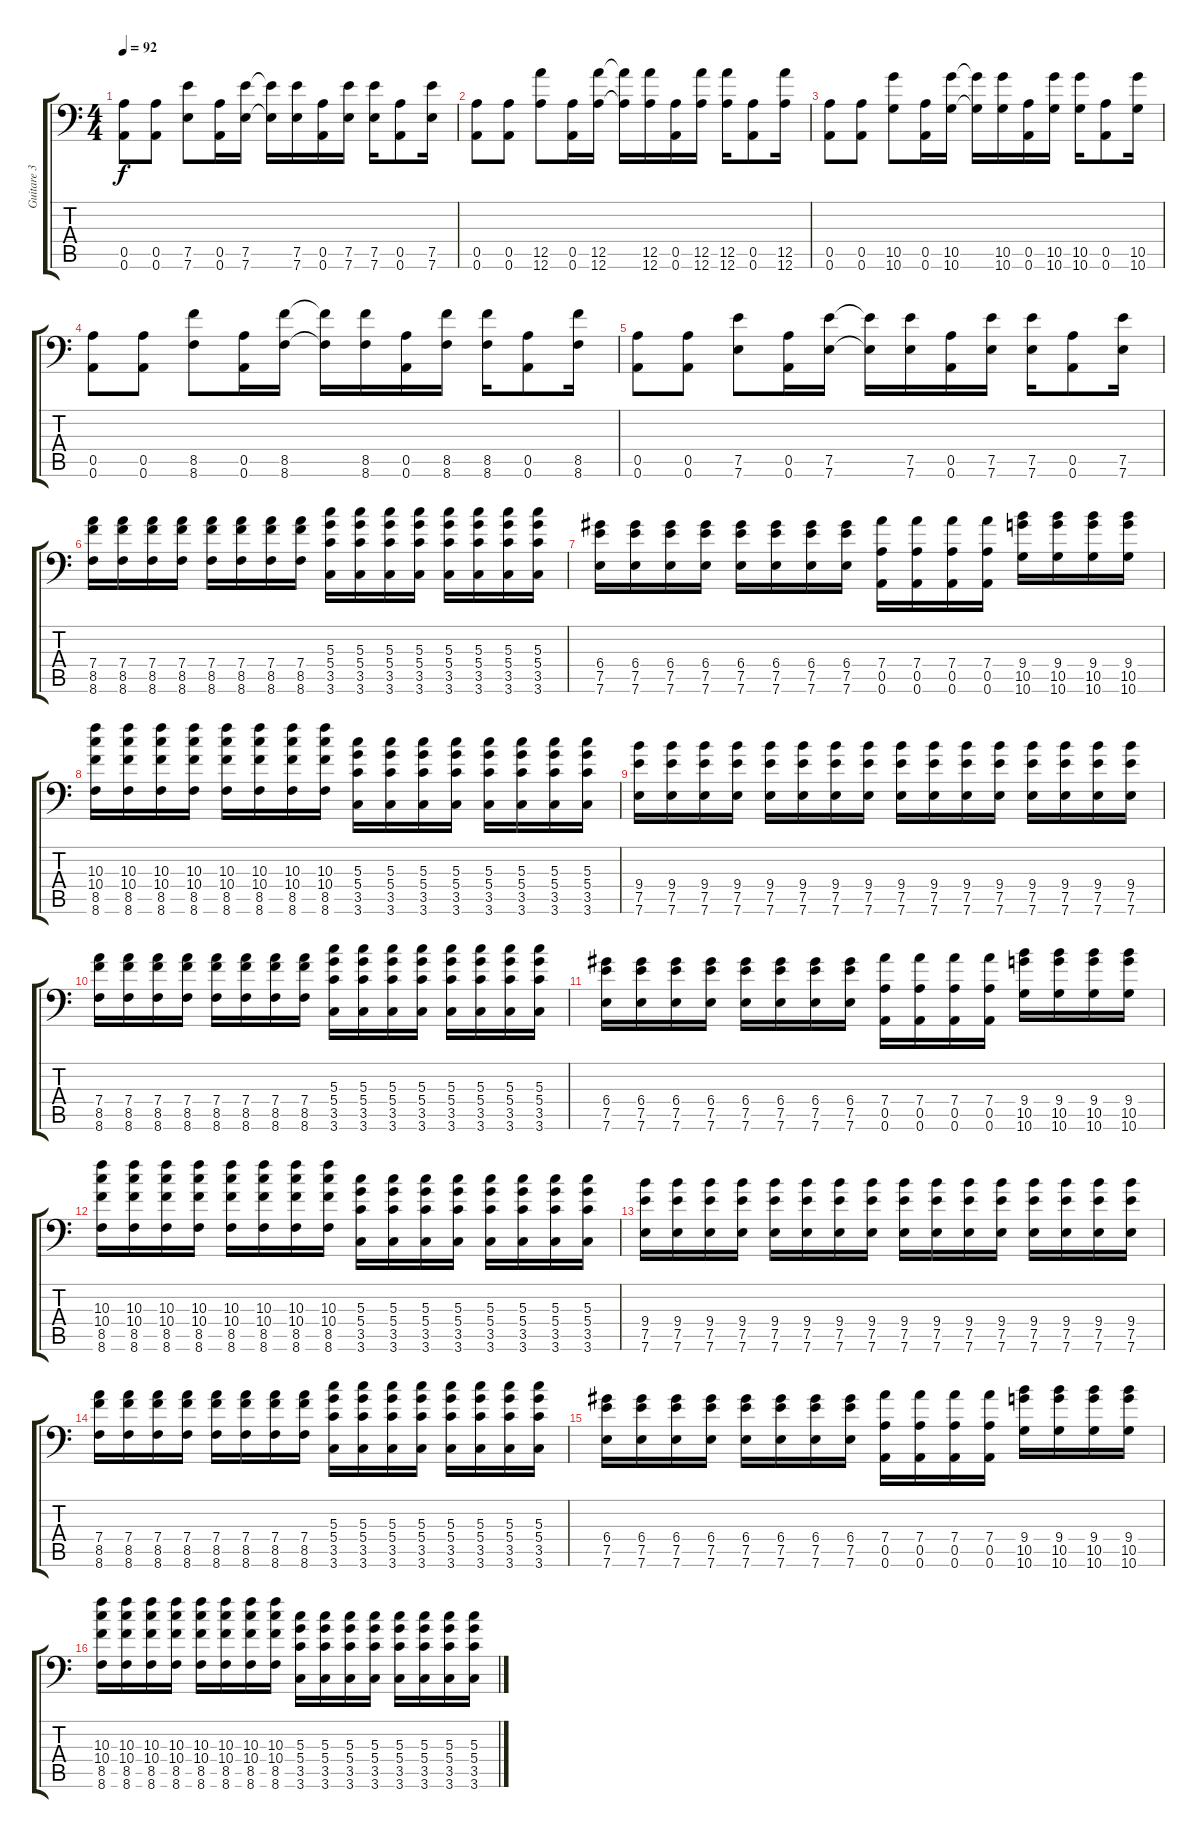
\track ("Guitare 3" "Guitare 3") {instrument overdrivenguitar}
\staff {score tabs}
\tuning (E4 B3 G3 D3 A2 A1) {hide}
\ts (4 4)
\tempo 92
\clef f4
\ks c
(0.5 0.6).8{dy f} (0.5 0.6).8 (7.5 7.6).8 (0.5 0.6).16 (7.5 7.6).16 (7.5{t} 7.6{t}).16 (7.5 7.6).16 (0.5 0.6).16 (7.5 7.6).16 (7.5 7.6).16 (0.5 0.6).8 (7.5 7.6).16 |
(0.5 0.6).8 (0.5 0.6).8 (12.5 12.6).8 (0.5 0.6).16 (12.5 12.6).16 (12.5{t} 12.6{t}).16 (12.5 12.6).16 (0.5 0.6).16 (12.5 12.6).16 (12.5 12.6).16 (0.5 0.6).8 (12.5 12.6).16 |
(0.5 0.6).8 (0.5 0.6).8 (10.5 10.6).8 (0.5 0.6).16 (10.5 10.6).16 (10.5{t} 10.6{t}).16 (10.5 10.6).16 (0.5 0.6).16 (10.5 10.6).16 (10.5 10.6).16 (0.5 0.6).8 (10.5 10.6).16 |
(0.5 0.6).8 (0.5 0.6).8 (8.5 8.6).8 (0.5 0.6).16 (8.5 8.6).16 (8.5{t} 8.6{t}).16 (8.5 8.6).16 (0.5 0.6).16 (8.5 8.6).16 (8.5 8.6).16 (0.5 0.6).8 (8.5 8.6).16 |
(0.5 0.6).8 (0.5 0.6).8 (7.5 7.6).8 (0.5 0.6).16 (7.5 7.6).16 (7.5{t} 7.6{t}).16 (7.5 7.6).16 (0.5 0.6).16 (7.5 7.6).16 (7.5 7.6).16 (0.5 0.6).8 (7.5 7.6).16 |
(7.4 8.5 8.6).16 (7.4 8.5 8.6).16 (7.4 8.5 8.6).16 (7.4 8.5 8.6).16 (7.4 8.5 8.6).16 (7.4 8.5 8.6).16 (7.4 8.5 8.6).16 (7.4 8.5 8.6).16 (5.3 5.4 3.5 3.6).16 (5.3 5.4 3.5 3.6).16 (5.3 5.4 3.5 3.6).16 (5.3 5.4 3.5 3.6).16 (5.3 5.4 3.5 3.6).16 (5.3 5.4 3.5 3.6).16 (5.3 5.4 3.5 3.6).16 (5.3 5.4 3.5 3.6).16 |
(6.4 7.5 7.6).16 (6.4 7.5 7.6).16 (6.4 7.5 7.6).16 (6.4 7.5 7.6).16 (6.4 7.5 7.6).16 (6.4 7.5 7.6).16 (6.4 7.5 7.6).16 (6.4 7.5 7.6).16 (7.4 0.5 0.6).16 (7.4 0.5 0.6).16 (7.4 0.5 0.6).16 (7.4 0.5 0.6).16 (9.4 10.5 10.6).16 (9.4 10.5 10.6).16 (9.4 10.5 10.6).16 (9.4 10.5 10.6).16 |
(10.3 10.4 8.5 8.6).16 (10.3 10.4 8.5 8.6).16 (10.3 10.4 8.5 8.6).16 (10.3 10.4 8.5 8.6).16 (10.3 10.4 8.5 8.6).16 (10.3 10.4 8.5 8.6).16 (10.3 10.4 8.5 8.6).16 (10.3 10.4 8.5 8.6).16 (5.3 5.4 3.5 3.6).16 (5.3 5.4 3.5 3.6).16 (5.3 5.4 3.5 3.6).16 (5.3 5.4 3.5 3.6).16 (5.3 5.4 3.5 3.6).16 (5.3 5.4 3.5 3.6).16 (5.3 5.4 3.5 3.6).16 (5.3 5.4 3.5 3.6).16 |
(9.4 7.5 7.6).16 (9.4 7.5 7.6).16 (9.4 7.5 7.6).16 (9.4 7.5 7.6).16 (9.4 7.5 7.6).16 (9.4 7.5 7.6).16 (9.4 7.5 7.6).16 (9.4 7.5 7.6).16 (9.4 7.5 7.6).16 (9.4 7.5 7.6).16 (9.4 7.5 7.6).16 (9.4 7.5 7.6).16 (9.4 7.5 7.6).16 (9.4 7.5 7.6).16 (9.4 7.5 7.6).16 (9.4 7.5 7.6).16 |
(7.4 8.5 8.6).16 (7.4 8.5 8.6).16 (7.4 8.5 8.6).16 (7.4 8.5 8.6).16 (7.4 8.5 8.6).16 (7.4 8.5 8.6).16 (7.4 8.5 8.6).16 (7.4 8.5 8.6).16 (5.3 5.4 3.5 3.6).16 (5.3 5.4 3.5 3.6).16 (5.3 5.4 3.5 3.6).16 (5.3 5.4 3.5 3.6).16 (5.3 5.4 3.5 3.6).16 (5.3 5.4 3.5 3.6).16 (5.3 5.4 3.5 3.6).16 (5.3 5.4 3.5 3.6).16 |
(6.4 7.5 7.6).16 (6.4 7.5 7.6).16 (6.4 7.5 7.6).16 (6.4 7.5 7.6).16 (6.4 7.5 7.6).16 (6.4 7.5 7.6).16 (6.4 7.5 7.6).16 (6.4 7.5 7.6).16 (7.4 0.5 0.6).16 (7.4 0.5 0.6).16 (7.4 0.5 0.6).16 (7.4 0.5 0.6).16 (9.4 10.5 10.6).16 (9.4 10.5 10.6).16 (9.4 10.5 10.6).16 (9.4 10.5 10.6).16 |
(10.3 10.4 8.5 8.6).16 (10.3 10.4 8.5 8.6).16 (10.3 10.4 8.5 8.6).16 (10.3 10.4 8.5 8.6).16 (10.3 10.4 8.5 8.6).16 (10.3 10.4 8.5 8.6).16 (10.3 10.4 8.5 8.6).16 (10.3 10.4 8.5 8.6).16 (5.3 5.4 3.5 3.6).16 (5.3 5.4 3.5 3.6).16 (5.3 5.4 3.5 3.6).16 (5.3 5.4 3.5 3.6).16 (5.3 5.4 3.5 3.6).16 (5.3 5.4 3.5 3.6).16 (5.3 5.4 3.5 3.6).16 (5.3 5.4 3.5 3.6).16 |
(9.4 7.5 7.6).16 (9.4 7.5 7.6).16 (9.4 7.5 7.6).16 (9.4 7.5 7.6).16 (9.4 7.5 7.6).16 (9.4 7.5 7.6).16 (9.4 7.5 7.6).16 (9.4 7.5 7.6).16 (9.4 7.5 7.6).16 (9.4 7.5 7.6).16 (9.4 7.5 7.6).16 (9.4 7.5 7.6).16 (9.4 7.5 7.6).16 (9.4 7.5 7.6).16 (9.4 7.5 7.6).16 (9.4 7.5 7.6).16 |
(7.4 8.5 8.6).16 (7.4 8.5 8.6).16 (7.4 8.5 8.6).16 (7.4 8.5 8.6).16 (7.4 8.5 8.6).16 (7.4 8.5 8.6).16 (7.4 8.5 8.6).16 (7.4 8.5 8.6).16 (5.3 5.4 3.5 3.6).16 (5.3 5.4 3.5 3.6).16 (5.3 5.4 3.5 3.6).16 (5.3 5.4 3.5 3.6).16 (5.3 5.4 3.5 3.6).16 (5.3 5.4 3.5 3.6).16 (5.3 5.4 3.5 3.6).16 (5.3 5.4 3.5 3.6).16 |
(6.4 7.5 7.6).16 (6.4 7.5 7.6).16 (6.4 7.5 7.6).16 (6.4 7.5 7.6).16 (6.4 7.5 7.6).16 (6.4 7.5 7.6).16 (6.4 7.5 7.6).16 (6.4 7.5 7.6).16 (7.4 0.5 0.6).16 (7.4 0.5 0.6).16 (7.4 0.5 0.6).16 (7.4 0.5 0.6).16 (9.4 10.5 10.6).16 (9.4 10.5 10.6).16 (9.4 10.5 10.6).16 (9.4 10.5 10.6).16 |
(10.3 10.4 8.5 8.6).16 (10.3 10.4 8.5 8.6).16 (10.3 10.4 8.5 8.6).16 (10.3 10.4 8.5 8.6).16 (10.3 10.4 8.5 8.6).16 (10.3 10.4 8.5 8.6).16 (10.3 10.4 8.5 8.6).16 (10.3 10.4 8.5 8.6).16 (5.3 5.4 3.5 3.6).16 (5.3 5.4 3.5 3.6).16 (5.3 5.4 3.5 3.6).16 (5.3 5.4 3.5 3.6).16 (5.3 5.4 3.5 3.6).16 (5.3 5.4 3.5 3.6).16 (5.3 5.4 3.5 3.6).16 (5.3 5.4 3.5 3.6).16
